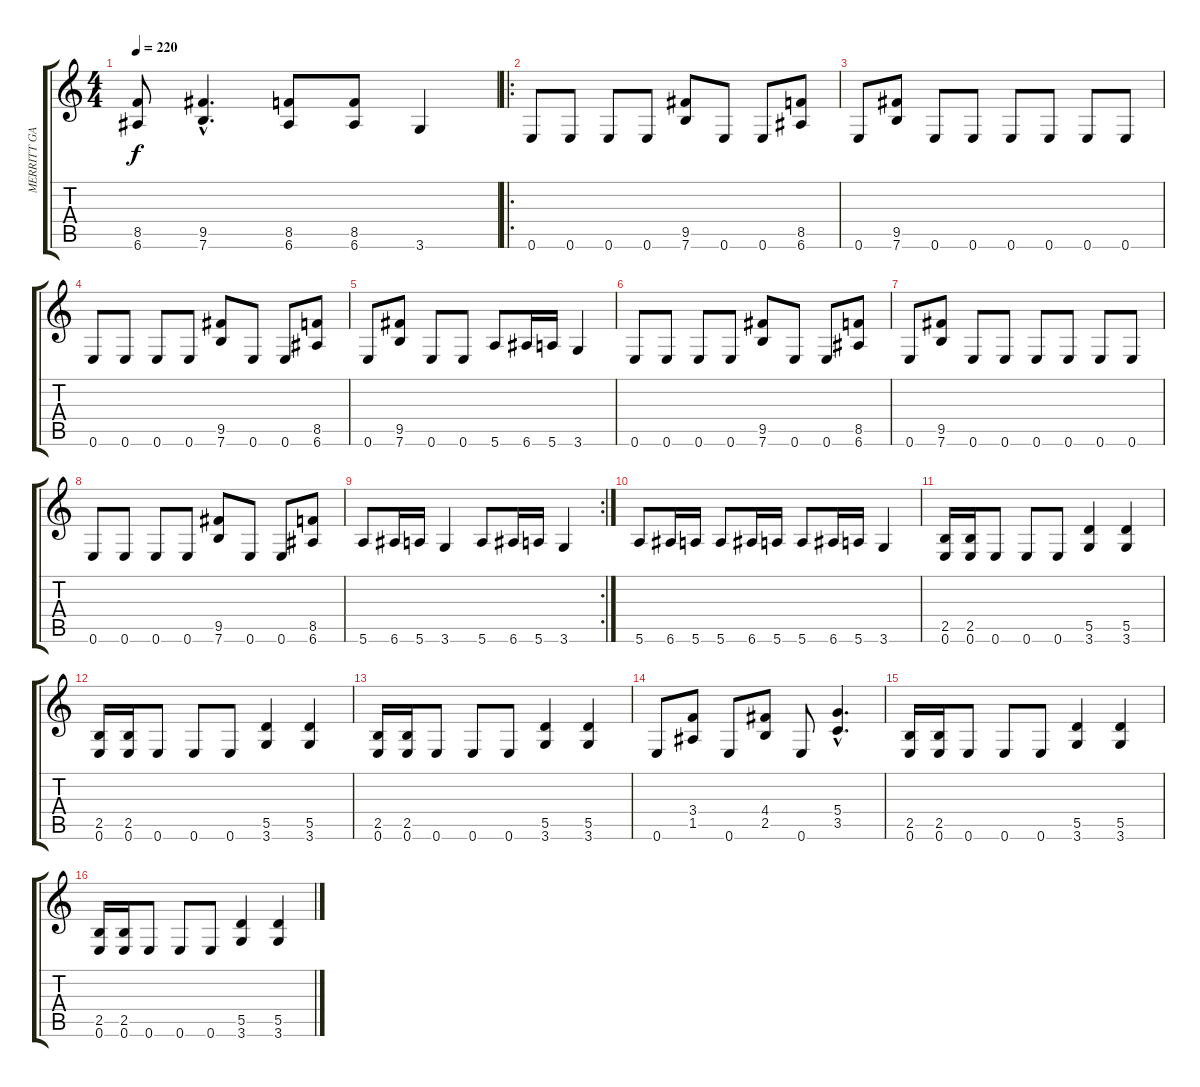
\track ("MERRITT GANT - -Guitar" "MERRITT GA") {instrument distortionguitar}
\staff {score tabs}
\tuning (E4 B3 G3 D3 A2 E2) {hide}
\ts (4 4)
\tempo 220
\clef g2
\ks c
(8.5{t} 6.6{t}).8{dy f} (9.5{hac} 7.6{hac}).4{d} (8.5 6.6).8 (8.5 6.6).8 3.6.4 |
\ro
0.6.8 0.6.8 0.6.8 0.6.8 (9.5 7.6).8 0.6.8 0.6.8 (8.5 6.6).8 |
0.6.8 (9.5 7.6).8 0.6.8 0.6.8 0.6.8 0.6.8 0.6.8 0.6.8 |
0.6.8 0.6.8 0.6.8 0.6.8 (9.5 7.6).8 0.6.8 0.6.8 (8.5 6.6).8 |
0.6.8 (9.5 7.6).8 0.6.8 0.6.8 5.6.8 6.6.16 5.6.16 3.6.4 |
0.6.8 0.6.8 0.6.8 0.6.8 (9.5 7.6).8 0.6.8 0.6.8 (8.5 6.6).8 |
0.6.8 (9.5 7.6).8 0.6.8 0.6.8 0.6.8 0.6.8 0.6.8 0.6.8 |
0.6.8 0.6.8 0.6.8 0.6.8 (9.5 7.6).8 0.6.8 0.6.8 (8.5 6.6).8 |
\rc 2
5.6.8 6.6.16 5.6.16 3.6.4 5.6.8 6.6.16 5.6.16 3.6.4 |
5.6.8 6.6.16 5.6.16 5.6.8 6.6.16 5.6.16 5.6.8 6.6.16 5.6.16 3.6.4 |
(2.5 0.6).16 (2.5 0.6).16 0.6.8 0.6.8 0.6.8 (5.5 3.6).4 (5.5 3.6).4 |
(2.5 0.6).16 (2.5 0.6).16 0.6.8 0.6.8 0.6.8 (5.5 3.6).4 (5.5 3.6).4 |
(2.5 0.6).16 (2.5 0.6).16 0.6.8 0.6.8 0.6.8 (5.5 3.6).4 (5.5 3.6).4 |
0.6.8 (3.4 1.5).8 0.6.8 (4.4 2.5).8 0.6.8 (5.4{hac} 3.5{hac}).4{d} |
(2.5 0.6).16 (2.5 0.6).16 0.6.8 0.6.8 0.6.8 (5.5 3.6).4 (5.5 3.6).4 |
(2.5 0.6).16 (2.5 0.6).16 0.6.8 0.6.8 0.6.8 (5.5 3.6).4 (5.5 3.6).4
